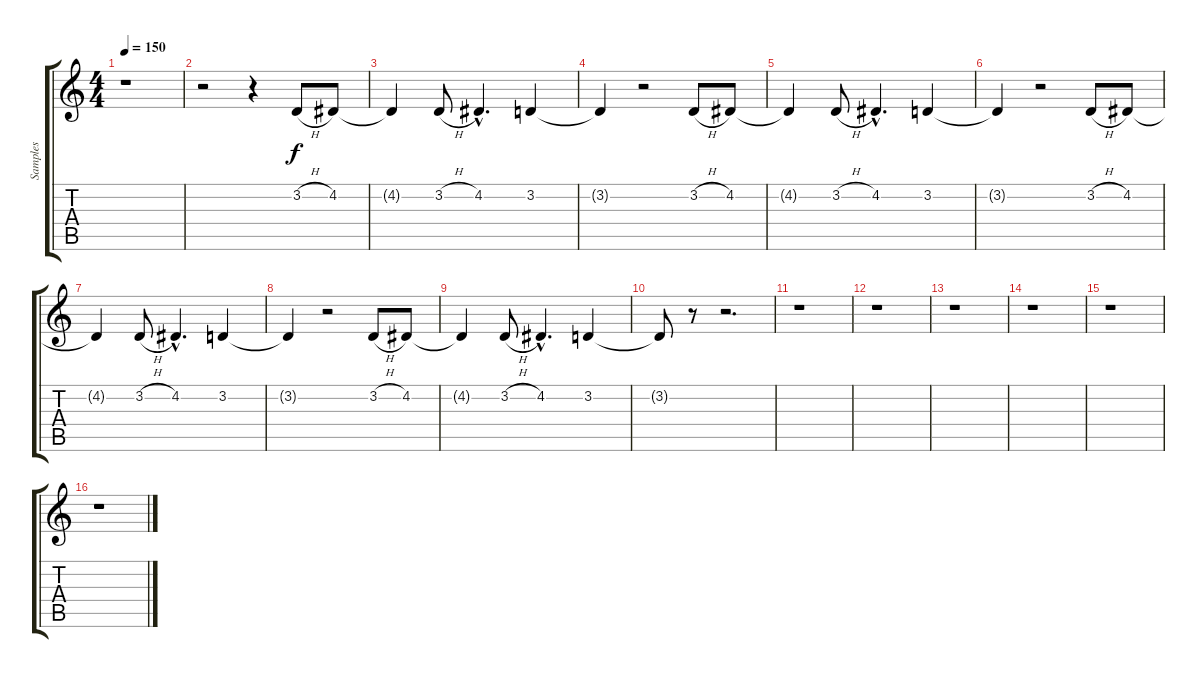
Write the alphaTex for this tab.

\track ("Samples" "Samples") {instrument synthbrass2}
\staff {score tabs}
\tuning (E4 B3 G3 D3 A2 D2) {hide}
\ts (4 4)
\tempo 150
\clef g2
\ks c
r.1{dy f} |
r.2{volume 13 instrument lead6voice} r.4 3.2{h}.8 4.2.8 |
4.2{t}.4 3.2{h}.8 4.2{hac}.4{d} 3.2.4 |
3.2{t}.4 r.2 3.2{h}.8 4.2.8 |
4.2{t}.4 3.2{h}.8 4.2{hac}.4{d} 3.2.4 |
3.2{t}.4 r.2 3.2{h}.8 4.2.8 |
4.2{t}.4 3.2{h}.8 4.2{hac}.4{d} 3.2.4 |
3.2{t}.4 r.2 3.2{h}.8 4.2.8 |
4.2{t}.4 3.2{h}.8 4.2{hac}.4{d} 3.2.4 |
\section ("" "")
3.2{t}.8 r.8 r.2{d} |
r.1 |
r.1 |
r.1 |
r.1 |
r.1 |
r.1
